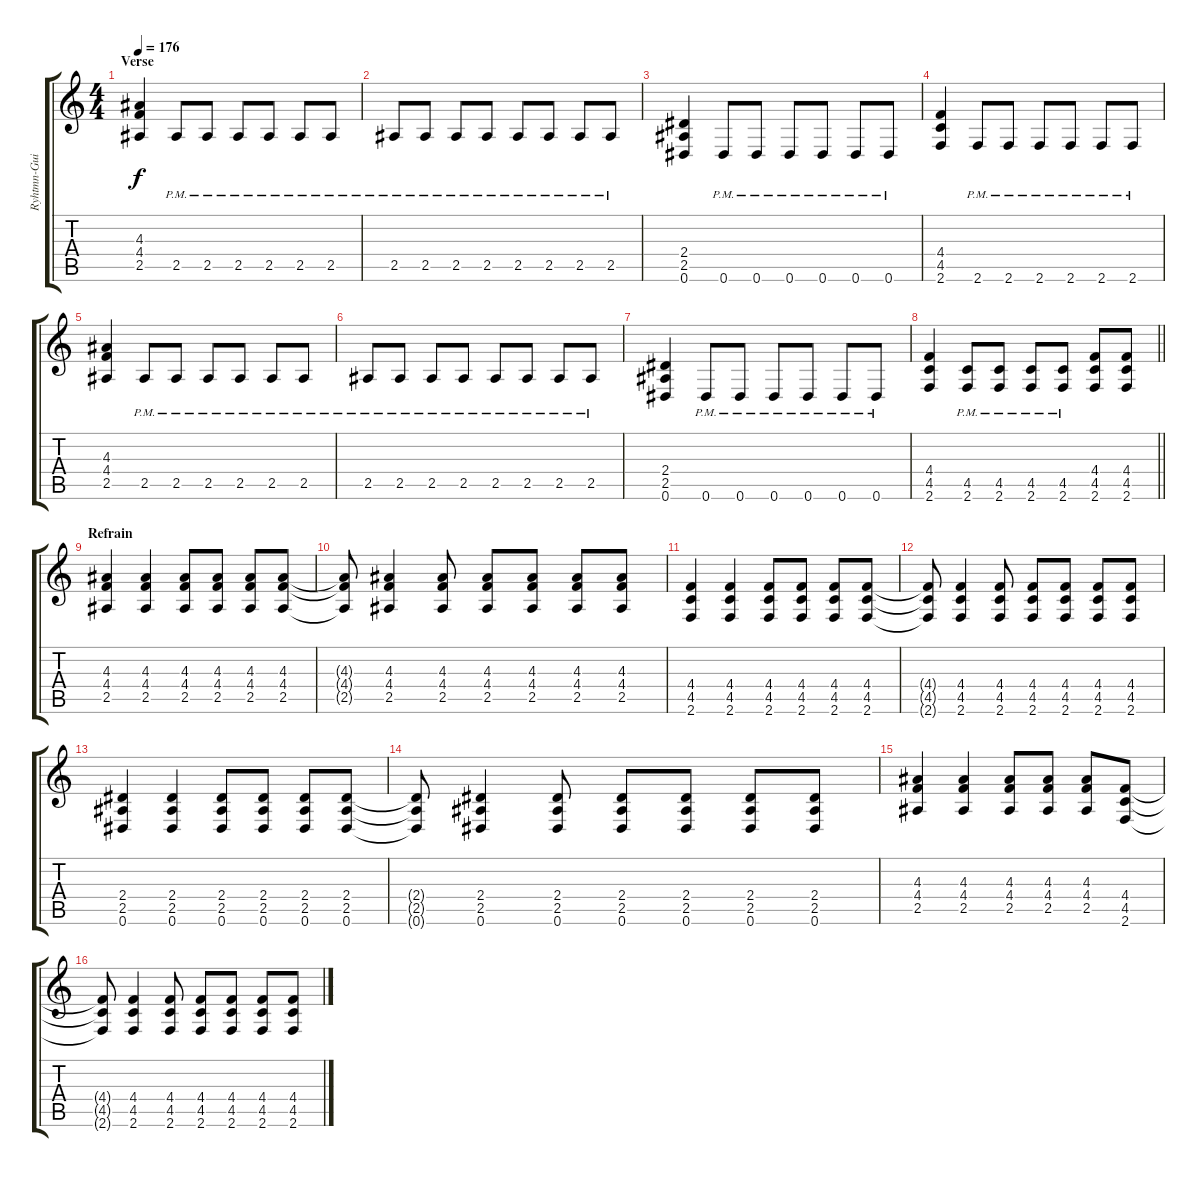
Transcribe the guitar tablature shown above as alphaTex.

\track ("Ryhtmn-Guitar Left" "Ryhtmn-Gui") {instrument distortionguitar}
\staff {score tabs}
\tuning (Eb4 Bb3 Gb3 Db3 Ab2 Eb2) {hide}
\ts (4 4)
\section ("" "Verse")
\tempo 176
\clef g2
\ks c
(4.3 4.4 2.5).4{dy f} 2.5{pm}.8 2.5{pm}.8 2.5{pm}.8 2.5{pm}.8 2.5{pm}.8 2.5{pm}.8 |
2.5{pm}.8 2.5{pm}.8 2.5{pm}.8 2.5{pm}.8 2.5{pm}.8 2.5{pm}.8 2.5{pm}.8 2.5{pm}.8 |
(2.4 2.5 0.6).4 0.6{pm}.8 0.6{pm}.8 0.6{pm}.8 0.6{pm}.8 0.6{pm}.8 0.6{pm}.8 |
(4.4 4.5 2.6).4 2.6{pm}.8 2.6{pm}.8 2.6{pm}.8 2.6{pm}.8 2.6{pm}.8 2.6{pm}.8 |
(4.3 4.4 2.5).4 2.5{pm}.8 2.5{pm}.8 2.5{pm}.8 2.5{pm}.8 2.5{pm}.8 2.5{pm}.8 |
2.5{pm}.8 2.5{pm}.8 2.5{pm}.8 2.5{pm}.8 2.5{pm}.8 2.5{pm}.8 2.5{pm}.8 2.5{pm}.8 |
(2.4 2.5 0.6).4 0.6{pm}.8 0.6{pm}.8 0.6{pm}.8 0.6{pm}.8 0.6{pm}.8 0.6{pm}.8 |
\barLineRight lightlight
(4.4 4.5 2.6).4 (4.5{pm} 2.6{pm}).8 (4.5{pm} 2.6{pm}).8 (4.5{pm} 2.6{pm}).8 (4.5{pm} 2.6{pm}).8 (4.4 4.5 2.6).8 (4.4 4.5 2.6).8 |
\section ("" "Refrain")
(4.3 4.4 2.5).4 (4.3 4.4 2.5).4 (4.3 4.4 2.5).8 (4.3 4.4 2.5).8 (4.3 4.4 2.5).8 (4.3 4.4 2.5).8 |
(4.3{t} 4.4{t} 2.5{t}).8 (4.3 4.4 2.5).4 (4.3 4.4 2.5).8 (4.3 4.4 2.5).8 (4.3 4.4 2.5).8 (4.3 4.4 2.5).8 (4.3 4.4 2.5).8 |
(4.4 4.5 2.6).4 (4.4 4.5 2.6).4 (4.4 4.5 2.6).8 (4.4 4.5 2.6).8 (4.4 4.5 2.6).8 (4.4 4.5 2.6).8 |
(4.4{t} 4.5{t} 2.6{t}).8 (4.4 4.5 2.6).4 (4.4 4.5 2.6).8 (4.4 4.5 2.6).8 (4.4 4.5 2.6).8 (4.4 4.5 2.6).8 (4.4 4.5 2.6).8 |
(2.4 2.5 0.6).4 (2.4 2.5 0.6).4 (2.4 2.5 0.6).8 (2.4 2.5 0.6).8 (2.4 2.5 0.6).8 (2.4 2.5 0.6).8 |
(2.4{t} 2.5{t} 0.6{t}).8 (2.4 2.5 0.6).4 (2.4 2.5 0.6).8 (2.4 2.5 0.6).8 (2.4 2.5 0.6).8 (2.4 2.5 0.6).8 (2.4 2.5 0.6).8 |
(4.3 4.4 2.5).4 (4.3 4.4 2.5).4 (4.3 4.4 2.5).8 (4.3 4.4 2.5).8 (4.3 4.4 2.5).8 (4.4 4.5 2.6).8 |
(4.4{t} 4.5{t} 2.6{t}).8 (4.4 4.5 2.6).4 (4.4 4.5 2.6).8 (4.4 4.5 2.6).8 (4.4 4.5 2.6).8 (4.4 4.5 2.6).8 (4.4 4.5 2.6).8
